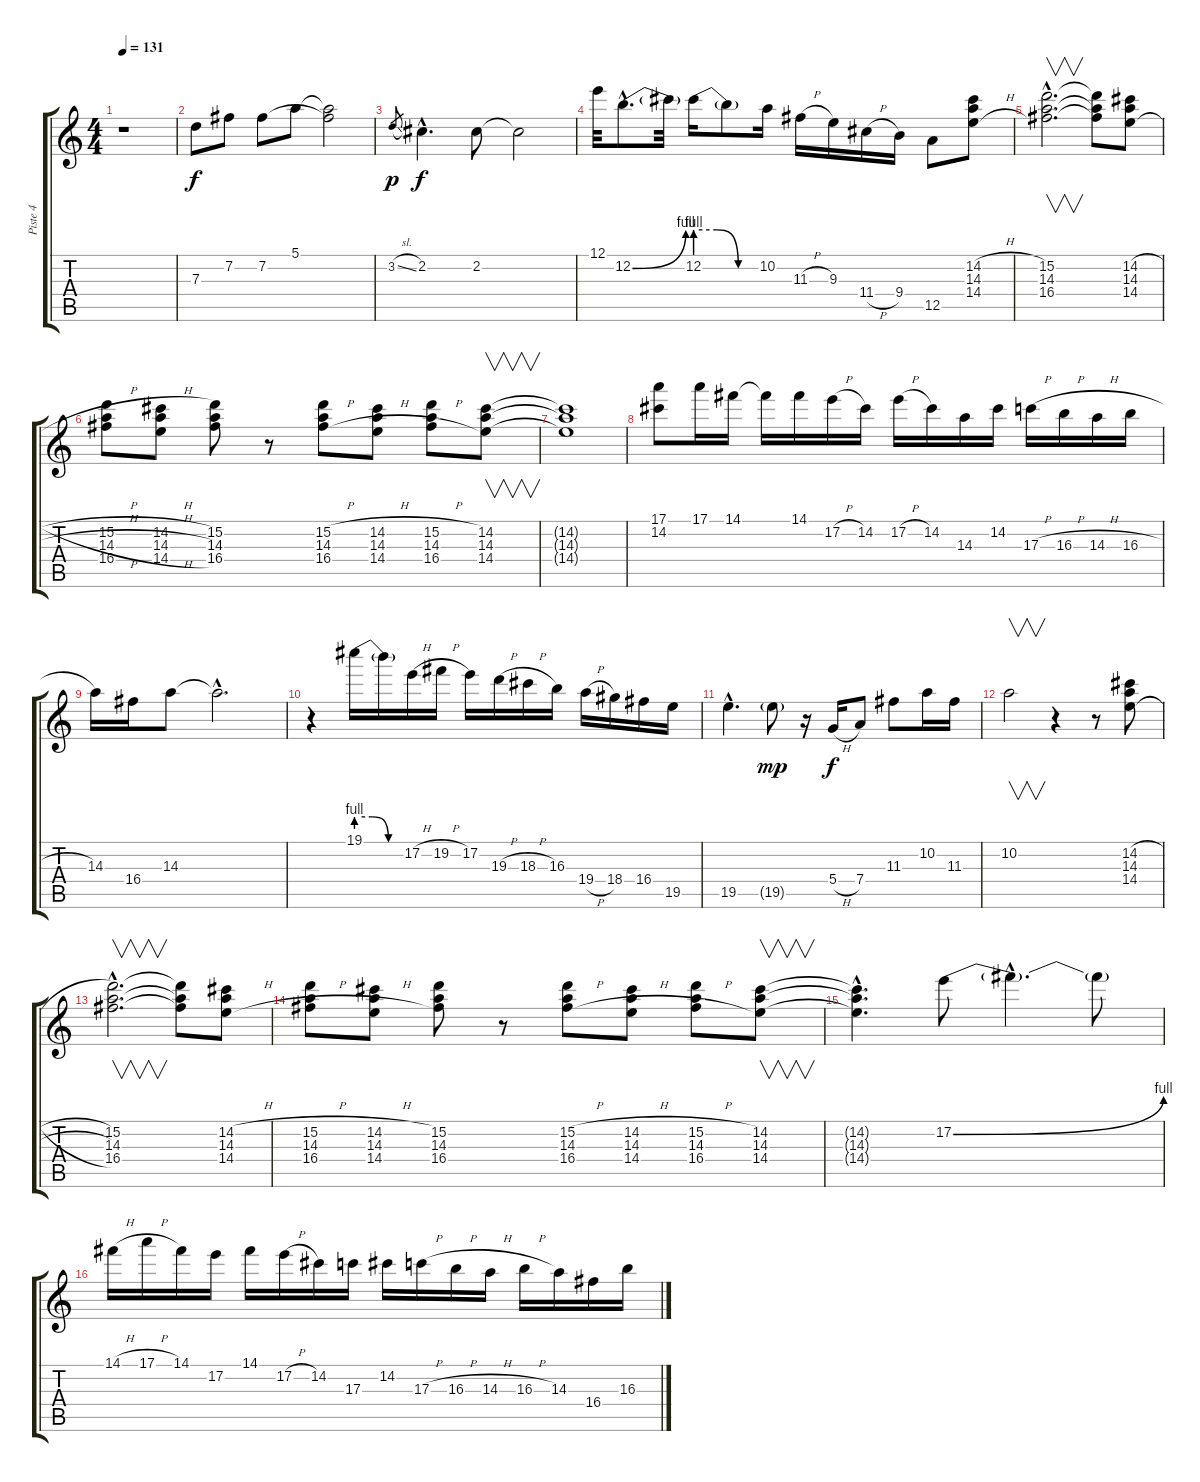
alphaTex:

\track ("Piste 4" "Piste 4") {instrument overdrivenguitar}
\staff {score tabs}
\tuning (E4 B3 G3 D3 A2 E2) {hide}
\ts (4 4)
\tempo 131
\clef g2
\ks c
r.1{dy f} |
7.3.8 7.2.8 7.2.8 5.1.8 (5.1{t} 7.2{t}).2 |
3.2{sl}.8{gr dy p} 2.2{hac}.4{d dy f} 2.2.8 2.2{t}.2 |
12.1.32{instrument electricguitarjazz} 12.2{be (bend 0 0 60 4) hac}.8{d} 12.2{t}.32 12.2{be (custom 0 4 20 4 40 0 60 0)}.16 12.2{t}.8 10.2.16 11.3{h}.16 9.3.16 11.4{h}.16 9.4.16 12.5.8 (14.2{h} 14.3{h} 14.4{h}).8{instrument overdrivenguitar} |
(15.2{hac} 14.3{hac} 16.4{hac}).2{v d} (15.2{t} 14.3{t} 16.4{t}).8 (14.2{h} 14.3{h} 14.4{h}).8 |
(15.2{h} 14.3{h} 16.4{h}).8 (14.2{h} 14.3{h} 14.4{h}).8 (15.2 14.3 16.4).8 r.8 (15.2{h} 14.3{h} 16.4{h}).8 (14.2{h} 14.3{h} 14.4{h}).8 (15.2{h} 14.3{h} 16.4{h}).8 (14.2 14.3 14.4).8{v} |
(14.2{t} 14.3{t} 14.4{t}).1 |
(17.1 14.2).8{volume 12 instrument electricguitarjazz} 17.1.16 14.1.16 14.1{t}.16 14.1.16 17.2{h}.16 14.2.16 17.2{h}.16 14.2.16 14.3.16 14.2.16 17.3{h}.16 16.3{h}.16 14.3{h}.16 16.3{h}.16 |
14.3.16 16.4.16 14.3.8 14.3{hac t}.2{d} |
r.4 19.1{be (custom 0 4 20 4 40 0 60 0)}.16 19.1{t}.16 17.2{h}.16 19.2{h}.16 17.2.16 19.3{h}.16 18.3{h}.16 16.3.16 19.4{h}.16 18.4.16 16.4.16 19.5.16 |
19.5{hac}.4{d} 19.5{g}.8{dy mp} r.16 5.4{h}.16{dy f} 7.4.8 11.3.8 10.2.16 11.3.16 |
10.2.2{v} r.4 r.8 (14.2{h} 14.3{h} 14.4{h}).8{volume 10 instrument overdrivenguitar} |
(15.2{hac} 14.3{hac} 16.4{hac}).2{v d} (15.2{t} 14.3{t} 16.4{t}).8 (14.2{h} 14.3{h} 14.4{h}).8 |
(15.2{h} 14.3{h} 16.4{h}).8 (14.2{h} 14.3{h} 14.4{h}).8 (15.2 14.3 16.4).8 r.8 (15.2{h} 14.3{h} 16.4{h}).8 (14.2{h} 14.3{h} 14.4{h}).8 (15.2{h} 14.3{h} 16.4{h}).8 (14.2 14.3 14.4).8{v} |
(14.2{hac t} 14.3{hac t} 14.4{hac t}).4{d} 17.2{be (bend 0 0 60 4)}.8{volume 14 instrument overdrivenguitar} 17.2{hac t}.4{d} 17.2{t}.8 |
14.1{h}.16 17.1{h}.16 14.1.16 17.2.16 14.1.16 17.2{h}.16 14.2.16 17.3.16 14.2.16 17.3{h}.16 16.3{h}.16 14.3{h}.16 16.3{h}.16 14.3.16 16.4.16 16.3{h}.16
